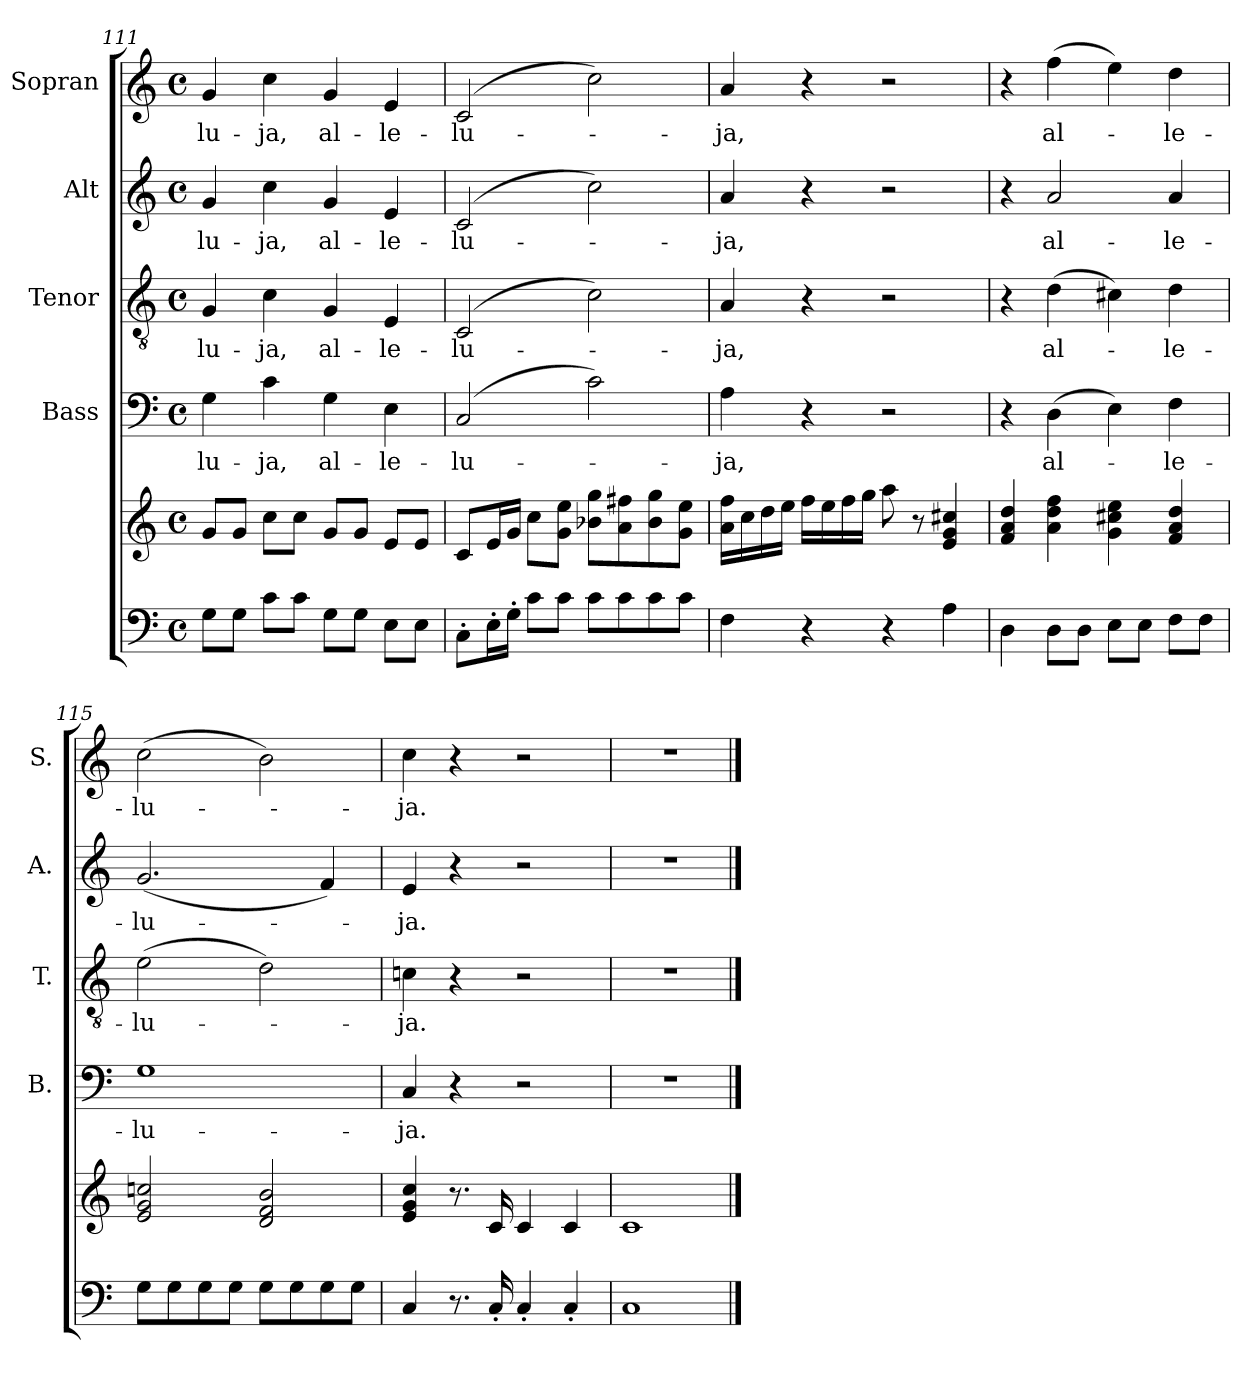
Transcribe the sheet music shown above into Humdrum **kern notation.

**kern	**kern	**kern	**text	**kern	**text	**kern	**text	**kern	**text
*part5	*part5	*part4	*part4	*part3	*part3	*part2	*part2	*part1	*part1
*staff6	*staff5	*staff4	*staff4	*staff3	*staff3	*staff2	*staff2	*staff1	*staff1
*	*	*I"Bass	*	*I"Tenor	*	*I"Alt	*	*I"Sopran	*
*	*	*I'B.	*	*I'T.	*	*I'A.	*	*I'S.	*
*clefF4	*clefG2	*clefF4	*	*clefGv2	*	*clefG2	*	*clefG2	*
*k[]	*k[]	*k[]	*	*k[]	*	*k[]	*	*k[]	*
*C:	*C:	*C:	*	*C:	*	*C:	*	*C:	*
*M4/4	*M4/4	*M4/4	*	*M4/4	*	*M4/4	*	*M4/4	*
*met(c)	*met(c)	*met(c)	*	*met(c)	*	*met(c)	*	*met(c)	*
=111	=111	=111	=111	=111	=111	=111	=111	=111	=111
!	!	!	!LO:LY:b	!	!LO:LY:b	!	!LO:LY:b	!	!LO:LY:b
8G\L	8g/L	4G\	-lu-	4G/	-lu-	4g/	-lu-	4g/	-lu-
8G\J	8g/J	.	.	.	.	.	.	.	.
!	!	!	!LO:LY:b	!	!LO:LY:b	!	!LO:LY:b	!	!LO:LY:b
8c\L	8cc\L	4c\	-ja,	4c\	-ja,	4cc\	-ja,	4cc\	-ja,
8c\J	8cc\J	.	.	.	.	.	.	.	.
!	!	!	!LO:LY:b	!	!LO:LY:b	!	!LO:LY:b	!	!LO:LY:b
8G\L	8g/L	4G\	al-	4G/	al-	4g/	al-	4g/	al-
8G\J	8g/J	.	.	.	.	.	.	.	.
!	!	!	!LO:LY:b	!	!LO:LY:b	!	!LO:LY:b	!	!LO:LY:b
8E\L	8e/L	4E\	-le-	4E/	-le-	4e/	-le-	4e/	-le-
8E\J	8e/J	.	.	.	.	.	.	.	.
=112	=112	=112	=112	=112	=112	=112	=112	=112	=112
!	!	!	!LO:LY:b	!	!LO:LY:b	!	!LO:LY:b	!	!LO:LY:b
8C'>\L	8c/L	(2C/	-lu-	(2C/	-lu-	(2c/	-lu-	(2c/	-lu-
16E'>\L	16e/L	.	.	.	.	.	.	.	.
16G'>\JJ	16g/JJ	.	.	.	.	.	.	.	.
8c\L	8cc\L	.	.	.	.	.	.	.	.
8c\J	8g\ 8ee\J	.	.	.	.	.	.	.	.
8c\L	8b-X\ 8gg\L	2c\)	.	2c\)	.	2cc\)	.	2cc\)	.
8c\	8a\ 8ff#X\	.	.	.	.	.	.	.	.
8c\	8b-\ 8gg\	.	.	.	.	.	.	.	.
8c\J	8g\ 8ee\J	.	.	.	.	.	.	.	.
!!LO:LB:g=z
=113	=113	=113	=113	=113	=113	=113	=113	=113	=113
!	!	!	!LO:LY:b	!	!LO:LY:b	!	!LO:LY:b	!	!LO:LY:b
4F\	16a\ 16ff\LL	4A\	-ja,	4A/	-ja,	4a/	-ja,	4a/	-ja,
.	16cc\	.	.	.	.	.	.	.	.
.	16dd\	.	.	.	.	.	.	.	.
.	16ee\JJ	.	.	.	.	.	.	.	.
4r	16ff\LL	4r	.	4r	.	4r	.	4r	.
.	16ee\	.	.	.	.	.	.	.	.
.	16ff\	.	.	.	.	.	.	.	.
.	16gg\JJ	.	.	.	.	.	.	.	.
4r	8aa\	2r	.	2r	.	2r	.	2r	.
.	8r	.	.	.	.	.	.	.	.
4A\	4e/ 4g/ 4cc#X/	.	.	.	.	.	.	.	.
=114	=114	=114	=114	=114	=114	=114	=114	=114	=114
4D\	4f/ 4a/ 4dd/	4r	.	4r	.	4r	.	4r	.
!	!	!	!LO:LY:b	!	!LO:LY:b	!	!LO:LY:b	!	!LO:LY:b
8D\L	4a\ 4dd\ 4ff\	(>4D\	al-	(>4d\	al-	2a/	al-	(>4ff\	al-
8D\J	.	.	.	.	.	.	.	.	.
8E\L	4g\ 4cc#X\ 4ee\	4E\)	.	4c#X\)	.	.	.	4ee\)	.
8E\J	.	.	.	.	.	.	.	.	.
!	!	!	!LO:LY:b	!	!LO:LY:b	!	!LO:LY:b	!	!LO:LY:b
8F\L	4f/ 4a/ 4dd/	4F\	-le-	4d\	-le-	4a/	-le-	4dd\	-le-
8F\J	.	.	.	.	.	.	.	.	.
=115	=115	=115	=115	=115	=115	=115	=115	=115	=115
!	!	!	!LO:LY:b	!	!LO:LY:b	!	!LO:LY:b	!	!LO:LY:b
8G\L	2e/ 2g/ 2ccn/	1G	-lu-	(>2e\	-lu-	(<2.g/	-lu-	(>2cc\	-lu-
8G\	.	.	.	.	.	.	.	.	.
8G\	.	.	.	.	.	.	.	.	.
8G\J	.	.	.	.	.	.	.	.	.
8G\L	2d/ 2f/ 2b/	.	.	2d\)	.	.	.	2b\)	.
8G\	.	.	.	.	.	.	.	.	.
8G\	.	.	.	.	.	4f/)	.	.	.
8G\J	.	.	.	.	.	.	.	.	.
=116	=116	=116	=116	=116	=116	=116	=116	=116	=116
!	!	!	!LO:LY:b	!	!LO:LY:b	!	!LO:LY:b	!	!LO:LY:b
4C/	4e/ 4g/ 4cc/	4C/	-ja.	4cn\	-ja.	4e/	-ja.	4cc\	-ja.
8.r	8.r	4r	.	4r	.	4r	.	4r	.
16C'</	16c/	.	.	.	.	.	.	.	.
4C'</	4c/	2r	.	2r	.	2r	.	2r	.
4C'</	4c/	.	.	.	.	.	.	.	.
=117	=117	=117	=117	=117	=117	=117	=117	=117	=117
1C	1c	1r	.	1r	.	1r	.	1r	.
==	==	==	==	==	==	==	==	==	==
*-	*-	*-	*-	*-	*-	*-	*-	*-	*-
